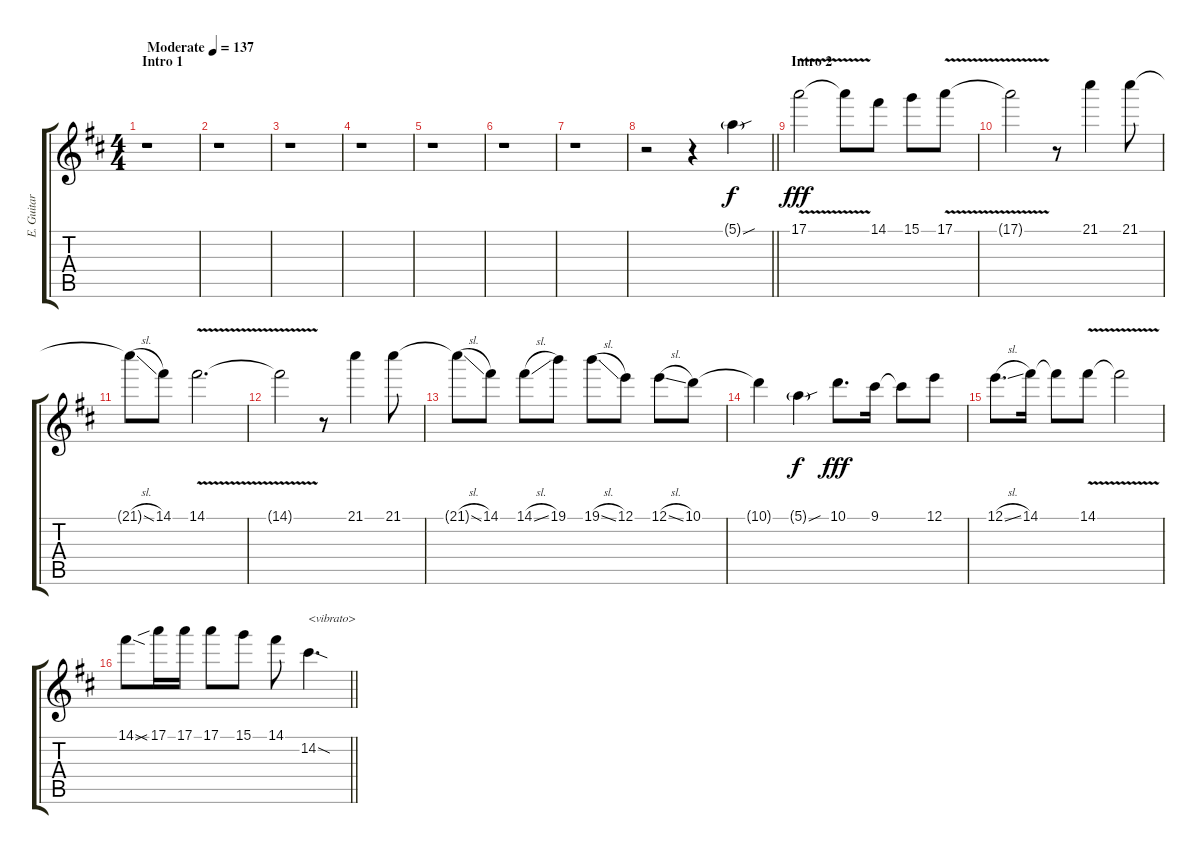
\track ("E. Guitar I" "E. Guitar ") {instrument overdrivenguitar}
\staff {score tabs}
\tuning (E4 B3 G3 D3 A2 E2) {hide}
\ts (4 4)
\section ("" "Intro 1")
\tempo (137 "Moderate")
\clef g2
\ks d
r.1{dy f instrument overdrivenguitar} |
r.1 |
r.1 |
r.1 |
r.1 |
r.1 |
r.1 |
\barLineRight lightlight
r.2 r.4 5.1{sou g}.4 |
\section ("" "Intro 2")
17.1{v}.2{dy fff} 17.1{t}.8 14.1.8 15.1.8 17.1{v}.8 |
17.1{t}.2 r.8 21.1.4 21.1.8 |
21.1{sl t}.8 14.1.8 14.1{v}.2{d} |
14.1{t}.2 r.8 21.1.4 21.1.8 |
21.1{sl t}.8 14.1.8 14.1{sl}.8 19.1.8 19.1{sl}.8 12.1.8 12.1{sl}.8 10.1.8 |
10.1{t}.4 5.1{sou g}.4{dy f} 10.1.8{d dy fff} 9.1.16 9.1{t}.8 12.1.8 |
12.1{sl}.8{d} 14.1.16 14.1{t}.8 14.1{v}.8 14.1{t}.2 |
\barLineRight lightlight
14.1{sod}.8 17.1{sib}.16 17.1.16 17.1.8 15.1.8 14.1.8 14.2{sod}.4{d txt "<vibrato>"}
